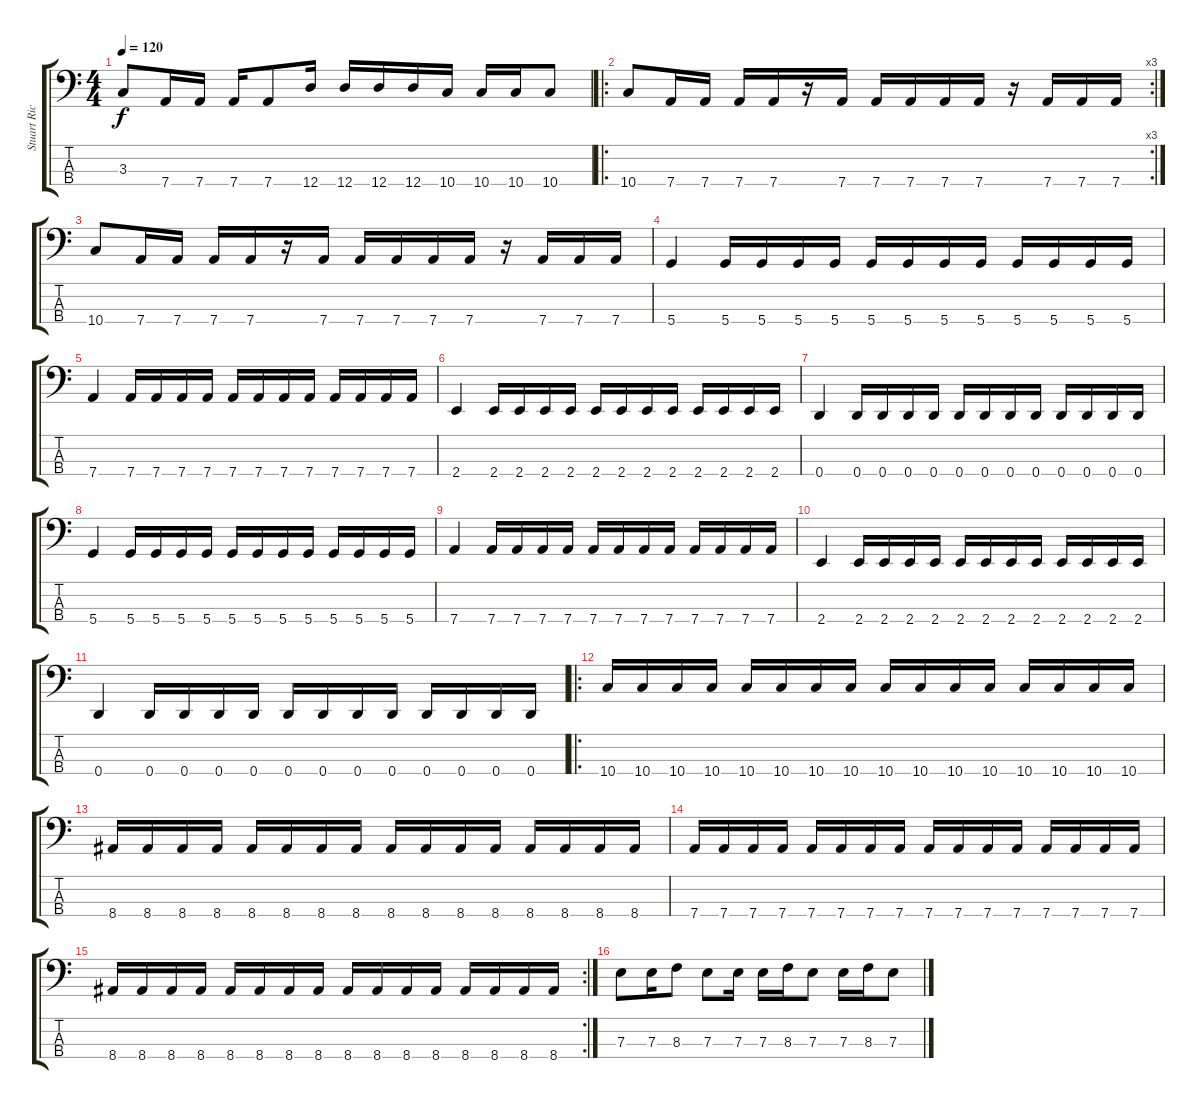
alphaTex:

\track ("Stuart Richardson" "Stuart Ric") {instrument electricbassfinger}
\staff {score tabs}
\tuning (G2 D2 A1 D1) {hide}
\ts (4 4)
\tempo 120
\clef f4
\ks c
3.3.8{dy f} 7.4.16 7.4.16 7.4.16 7.4.8 12.4.16 12.4.16 12.4.16 12.4.16 10.4.16 10.4.16 10.4.16 10.4.8 |
\ro
\rc 3
10.4.8 7.4.16 7.4.16 7.4.16 7.4.16 r.16 7.4.16 7.4.16 7.4.16 7.4.16 7.4.16 r.16 7.4.16 7.4.16 7.4.16 |
10.4.8 7.4.16 7.4.16 7.4.16 7.4.16 r.16 7.4.16 7.4.16 7.4.16 7.4.16 7.4.16 r.16 7.4.16 7.4.16 7.4.16 |
5.4.4{volume 12} 5.4.16 5.4.16 5.4.16 5.4.16 5.4.16 5.4.16 5.4.16 5.4.16 5.4.16 5.4.16 5.4.16 5.4.16 |
7.4.4 7.4.16 7.4.16 7.4.16 7.4.16 7.4.16 7.4.16 7.4.16 7.4.16 7.4.16 7.4.16 7.4.16 7.4.16 |
2.4.4 2.4.16 2.4.16 2.4.16 2.4.16 2.4.16 2.4.16 2.4.16 2.4.16 2.4.16 2.4.16 2.4.16 2.4.16 |
0.4.4 0.4.16 0.4.16 0.4.16 0.4.16 0.4.16 0.4.16 0.4.16 0.4.16 0.4.16 0.4.16 0.4.16 0.4.16 |
5.4.4{volume 12} 5.4.16 5.4.16 5.4.16 5.4.16 5.4.16 5.4.16 5.4.16 5.4.16 5.4.16 5.4.16 5.4.16 5.4.16 |
7.4.4 7.4.16 7.4.16 7.4.16 7.4.16 7.4.16 7.4.16 7.4.16 7.4.16 7.4.16 7.4.16 7.4.16 7.4.16 |
2.4.4 2.4.16 2.4.16 2.4.16 2.4.16 2.4.16 2.4.16 2.4.16 2.4.16 2.4.16 2.4.16 2.4.16 2.4.16 |
0.4.4 0.4.16 0.4.16 0.4.16 0.4.16 0.4.16 0.4.16 0.4.16 0.4.16 0.4.16 0.4.16 0.4.16 0.4.16 |
\ro
10.4.16{volume 16} 10.4.16 10.4.16 10.4.16 10.4.16 10.4.16 10.4.16 10.4.16 10.4.16 10.4.16 10.4.16 10.4.16 10.4.16 10.4.16 10.4.16 10.4.16 |
8.4.16 8.4.16 8.4.16 8.4.16 8.4.16 8.4.16 8.4.16 8.4.16 8.4.16 8.4.16 8.4.16 8.4.16 8.4.16 8.4.16 8.4.16 8.4.16 |
7.4.16 7.4.16 7.4.16 7.4.16 7.4.16 7.4.16 7.4.16 7.4.16 7.4.16 7.4.16 7.4.16 7.4.16 7.4.16 7.4.16 7.4.16 7.4.16 |
\rc 2
8.4.16 8.4.16 8.4.16 8.4.16 8.4.16 8.4.16 8.4.16 8.4.16 8.4.16 8.4.16 8.4.16 8.4.16 8.4.16 8.4.16 8.4.16 8.4.16 |
7.3.8 7.3.16 8.3.8 7.3.8 7.3.16 7.3.16 8.3.16 7.3.8 7.3.16 8.3.16 7.3.8
